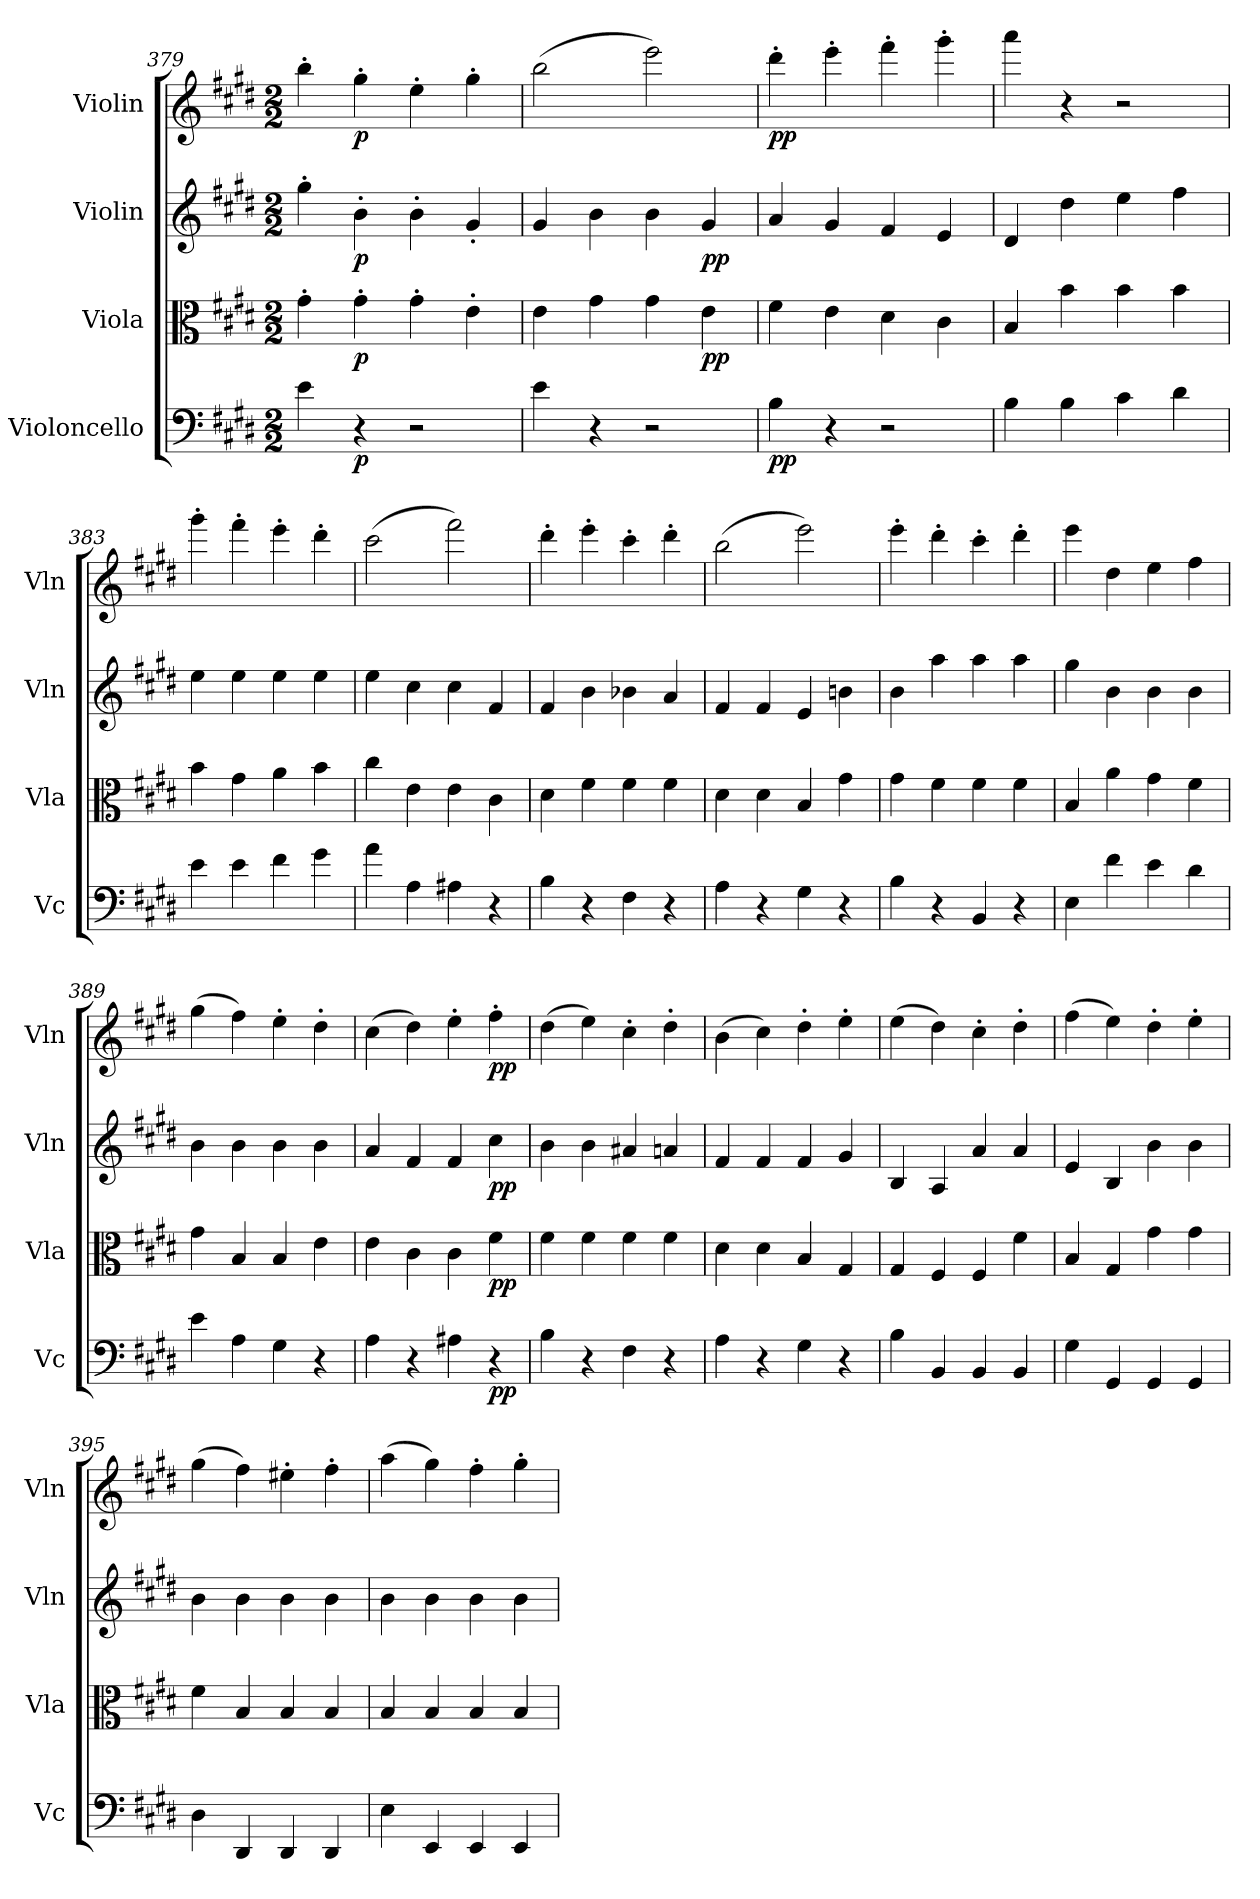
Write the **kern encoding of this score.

**kern	**dynam	**kern	**dynam	**kern	**dynam	**kern	**dynam
*part4	*part4	*part3	*part3	*part2	*part2	*part1	*part1
*staff4	*staff4	*staff3	*staff3	*staff2	*staff2	*staff1	*staff1
*I"Violoncello	*	*I"Viola	*	*I"Violin	*	*I"Violin	*
*I'Vc	*	*I'Vla	*	*I'Vln	*	*I'Vln	*
*clefF4	*	*clefC3	*	*clefG2	*	*clefG2	*
*k[f#c#g#d#]	*	*k[f#c#g#d#]	*	*k[f#c#g#d#]	*	*k[f#c#g#d#]	*
*M2/2	*	*M2/2	*	*M2/2	*	*M2/2	*
=379	=379	=379	=379	=379	=379	=379	=379
4e\	.	4g#'\	.	4gg#'\	.	4bb'\	.
4r	p	4g#'\	p	4b'\	p	4gg#'\	p
2r	.	4g#'\	.	4b'\	.	4ee'\	.
.	.	4e'\	.	4g#'/	.	4gg#'\	.
=380	=380	=380	=380	=380	=380	=380	=380
4e\	.	4e\	.	4g#/	.	(2bb\	.
4r	.	4g#\	.	4b\	.	.	.
2r	.	4g#\	.	4b\	.	2eee\)	.
.	.	4e\	pp	4g#/	pp	.	.
=381	=381	=381	=381	=381	=381	=381	=381
4B\	pp	4f#\	.	4a/	.	4ddd#'\	pp
4r	.	4e\	.	4g#/	.	4eee'\	.
2r	.	4d#\	.	4f#/	.	4fff#'\	.
.	.	4c#\	.	4e/	.	4ggg#'\	.
=382	=382	=382	=382	=382	=382	=382	=382
4B\	.	4B/	.	4d#/	.	4aaa\	.
4B\	.	4b\	.	4dd#\	.	4r	.
4c#\	.	4b\	.	4ee\	.	2r	.
4d#\	.	4b\	.	4ff#\	.	.	.
=383	=383	=383	=383	=383	=383	=383	=383
4e\	.	4b\	.	4ee\	.	4ggg#'\	.
4e\	.	4g#\	.	4ee\	.	4fff#'\	.
4f#\	.	4a\	.	4ee\	.	4eee'\	.
4g#\	.	4b\	.	4ee\	.	4ddd#'\	.
=384	=384	=384	=384	=384	=384	=384	=384
4a\	.	4cc#\	.	4ee\	.	(2ccc#\	.
4A\	.	4e\	.	4cc#\	.	.	.
4A#X\	.	4e\	.	4cc#\	.	2fff#\)	.
4r	.	4c#\	.	4f#/	.	.	.
=385	=385	=385	=385	=385	=385	=385	=385
4B\	.	4d#\	.	4f#/	.	4ddd#'\	.
4r	.	4f#\	.	4b\	.	4eee'\	.
4F#\	.	4f#\	.	4b-X\	.	4ccc#'\	.
4r	.	4f#\	.	4a/	.	4ddd#'\	.
=386	=386	=386	=386	=386	=386	=386	=386
4A\	.	4d#\	.	4f#/	.	(2bb\	.
4r	.	4d#\	.	4f#/	.	.	.
4G#\	.	4B/	.	4e/	.	2eee\)	.
4r	.	4g#\	.	4bn\	.	.	.
=387	=387	=387	=387	=387	=387	=387	=387
4B\	.	4g#\	.	4b\	.	4eee'\	.
4r	.	4f#\	.	4aa\	.	4ddd#'\	.
4BB/	.	4f#\	.	4aa\	.	4ccc#'\	.
4r	.	4f#\	.	4aa\	.	4ddd#'\	.
=388	=388	=388	=388	=388	=388	=388	=388
4E\	.	4B/	.	4gg#\	.	4eee\	.
4f#\	.	4a\	.	4b\	.	4dd#\	.
4e\	.	4g#\	.	4b\	.	4ee\	.
4d#\	.	4f#\	.	4b\	.	4ff#\	.
=389	=389	=389	=389	=389	=389	=389	=389
4e\	.	4g#\	.	4b\	.	(4gg#\	.
4A\	.	4B/	.	4b\	.	4ff#\)	.
4G#\	.	4B/	.	4b\	.	4ee'\	.
4r	.	4e\	.	4b\	.	4dd#'\	.
=390	=390	=390	=390	=390	=390	=390	=390
4A\	.	4e\	.	4a/	.	(4cc#\	.
4r	.	4c#\	.	4f#/	.	4dd#\)	.
4A#X\	.	4c#\	.	4f#/	.	4ee'\	.
4r	pp	4f#\	pp	4cc#\	pp	4ff#'\	pp
=391	=391	=391	=391	=391	=391	=391	=391
4B\	.	4f#\	.	4b\	.	(4dd#\	.
4r	.	4f#\	.	4b\	.	4ee\)	.
4F#\	.	4f#\	.	4a#X/	.	4cc#'\	.
4r	.	4f#\	.	4an/	.	4dd#'\	.
=392	=392	=392	=392	=392	=392	=392	=392
4A\	.	4d#\	.	4f#/	.	(4b\	.
4r	.	4d#\	.	4f#/	.	4cc#\)	.
4G#\	.	4B/	.	4f#/	.	4dd#'\	.
4r	.	4G#/	.	4g#/	.	4ee'\	.
=393	=393	=393	=393	=393	=393	=393	=393
4B\	.	4G#/	.	4B/	.	(4ee\	.
4BB/	.	4F#/	.	4A/	.	4dd#\)	.
4BB/	.	4F#/	.	4a/	.	4cc#'\	.
4BB/	.	4f#\	.	4a/	.	4dd#'\	.
=394	=394	=394	=394	=394	=394	=394	=394
4G#\	.	4B/	.	4e/	.	(4ff#\	.
4GG#/	.	4G#/	.	4B/	.	4ee\)	.
4GG#/	.	4g#\	.	4b\	.	4dd#'\	.
4GG#/	.	4g#\	.	4b\	.	4ee'\	.
=395	=395	=395	=395	=395	=395	=395	=395
4D#\	.	4f#\	.	4b\	.	(4gg#\	.
4DD#/	.	4B/	.	4b\	.	4ff#\)	.
4DD#/	.	4B/	.	4b\	.	4ee#X'\	.
4DD#/	.	4B/	.	4b\	.	4ff#'\	.
=396	=396	=396	=396	=396	=396	=396	=396
4E\	.	4B/	.	4b\	.	(4aa\	.
4EE/	.	4B/	.	4b\	.	4gg#\)	.
4EE/	.	4B/	.	4b\	.	4ff#'\	.
4EE/	.	4B/	.	4b\	.	4gg#'\	.
=	=	=	=	=	=	=	=
*-	*-	*-	*-	*-	*-	*-	*-
